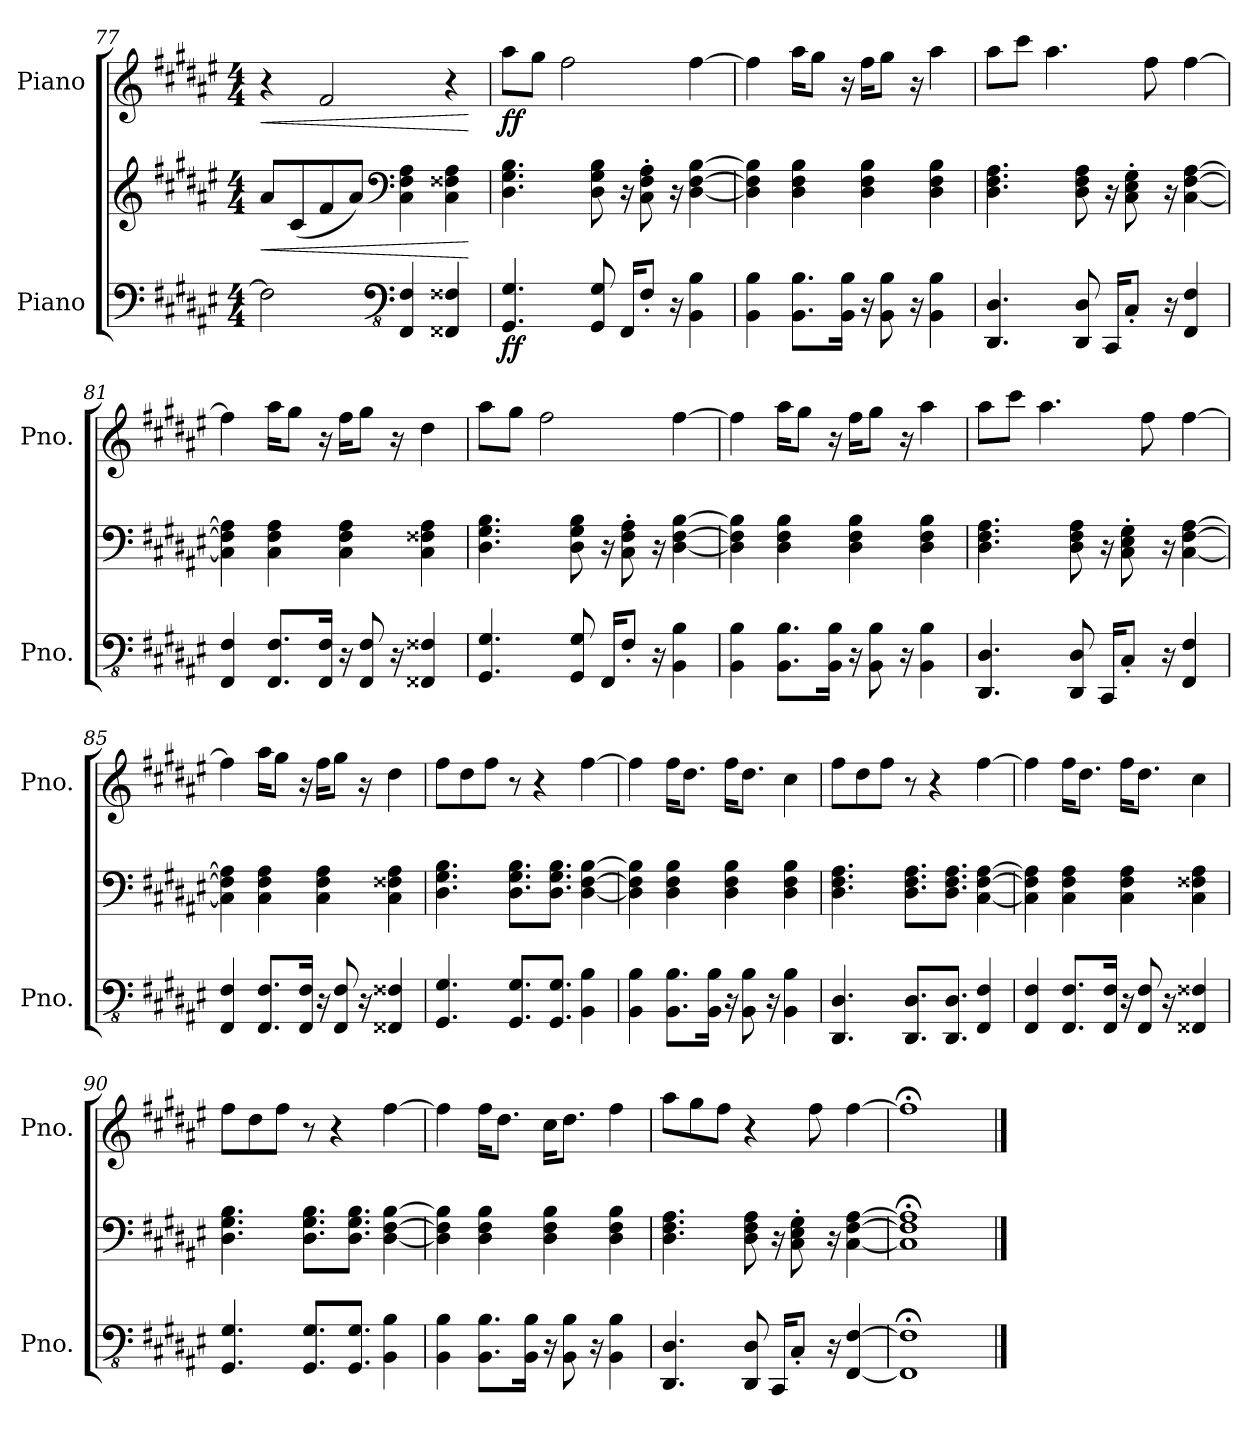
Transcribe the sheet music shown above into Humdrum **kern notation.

**kern	**kern	**dynam	**kern	**dynam
*part2	*part2	*part2	*part1	*part1
*staff3	*staff2	*staff2/3	*staff1	*staff1
*I"Piano	*	*	*I"Piano	*
*I'Pno.	*	*	*I'Pno.	*
*clefF4	*clefG2	*	*clefG2	*
*k[f#c#g#d#a#e#]	*k[f#c#g#d#a#e#]	*	*k[f#c#g#d#a#e#]	*
*M4/4	*M4/4	*	*M4/4	*
=77	=77	=77	=77	=77
!	!	!LO:HP:b	!	!LO:HP:b
2F#\]	8a#/L	<	4r	<
.	(<8c#/	.	.	.
.	8f#/	.	2f#/	.
.	8a#/J)	.	.	.
*clefFv4	*clefF4	*	*	*
4FFF#/ 4FF#/	4C#\ 4F#\ 4A#\	.	.	.
4FFF##X/ 4FF##X/	4C#\ 4F##X\ 4A#\	.	4r	.
.	.	[	.	[
!!LO:PB:g=z
=78	=78	=78	=78	=78
!	!	!LO:DY:b=2	!	!
!	!	!LO:DY:n=1:b	!	!LO:DY:b
4.GGG#/ 4.GG#/	4.D#\ 4.G#\ 4.B\	f f	8aa#\L	ff
.	.	.	8gg#\J	.
.	.	.	2ff#\	.
8GGG#/ 8GG#/	8D#\ 8G#\ 8B\	.	.	.
16FFF#/KL	16r	.	.	.
8FF#'/J	8C#\' 8F#\' 8A#\'	.	.	.
16r	16r	.	.	.
4BBB\ 4BB\	[4D#\ [4F#\ [4B\	.	[4ff#\	.
=79	=79	=79	=79	=79
4BBB\ 4BB\	4D#\] 4F#\] 4B\]	.	4ff#\]	.
8.BBB\ 8.BB\L	4D#\ 4F#\ 4B\	.	16aa#\KL	.
.	.	.	8gg#\J	.
16BBB\ 16BB\Jk	.	.	16r	.
16r	4D#\ 4F#\ 4B\	.	16ff#\KL	.
8BBB\ 8BB\	.	.	8gg#\J	.
16r	.	.	16r	.
4BBB\ 4BB\	4D#\ 4F#\ 4B\	.	4aa#\	.
=80	=80	=80	=80	=80
4.DDD#/ 4.DD#/	4.D#\ 4.F#\ 4.A#\	.	8aa#\L	.
.	.	.	8ccc#\J	.
.	.	.	4.aa#\	.
8DDD#/ 8DD#/	8D#\ 8F#\ 8A#\	.	.	.
16CCC#/KL	16r	.	.	.
8CC#'/J	8C#\' 8E#\' 8G#\'	.	.	.
.	.	.	8ff#\	.
16r	16r	.	.	.
4FFF#/ 4FF#/	[4C#\ [4F#\ [4A#\	.	[4ff#\	.
=81	=81	=81	=81	=81
4FFF#/ 4FF#/	4C#\] 4F#\] 4A#\]	.	4ff#\]	.
8.FFF#/ 8.FF#/L	4C#\ 4F#\ 4A#\	.	16aa#\KL	.
.	.	.	8gg#\J	.
16FFF#/ 16FF#/Jk	.	.	16r	.
16r	4C#\ 4F#\ 4A#\	.	16ff#\KL	.
8FFF#/ 8FF#/	.	.	8gg#\J	.
16r	.	.	16r	.
4FFF##X/ 4FF##X/	4C#\ 4F##X\ 4A#\	.	4dd#\	.
!!LO:LB:g=z
=82	=82	=82	=82	=82
4.GGG#/ 4.GG#/	4.D#\ 4.G#\ 4.B\	.	8aa#\L	.
.	.	.	8gg#\J	.
.	.	.	2ff#\	.
8GGG#/ 8GG#/	8D#\ 8G#\ 8B\	.	.	.
16FFF#/KL	16r	.	.	.
8FF#'/J	8C#\' 8F#\' 8A#\'	.	.	.
16r	16r	.	.	.
4BBB\ 4BB\	[4D#\ [4F#\ [4B\	.	[4ff#\	.
=83	=83	=83	=83	=83
4BBB\ 4BB\	4D#\] 4F#\] 4B\]	.	4ff#\]	.
8.BBB\ 8.BB\L	4D#\ 4F#\ 4B\	.	16aa#\KL	.
.	.	.	8gg#\J	.
16BBB\ 16BB\Jk	.	.	16r	.
16r	4D#\ 4F#\ 4B\	.	16ff#\KL	.
8BBB\ 8BB\	.	.	8gg#\J	.
16r	.	.	16r	.
4BBB\ 4BB\	4D#\ 4F#\ 4B\	.	4aa#\	.
=84	=84	=84	=84	=84
4.DDD#/ 4.DD#/	4.D#\ 4.F#\ 4.A#\	.	8aa#\L	.
.	.	.	8ccc#\J	.
.	.	.	4.aa#\	.
8DDD#/ 8DD#/	8D#\ 8F#\ 8A#\	.	.	.
16CCC#/KL	16r	.	.	.
8CC#'/J	8C#\' 8E#\' 8G#\'	.	.	.
.	.	.	8ff#\	.
16r	16r	.	.	.
4FFF#/ 4FF#/	[4C#\ [4F#\ [4A#\	.	[4ff#\	.
=85	=85	=85	=85	=85
4FFF#/ 4FF#/	4C#\] 4F#\] 4A#\]	.	4ff#\]	.
8.FFF#/ 8.FF#/L	4C#\ 4F#\ 4A#\	.	16aa#\KL	.
.	.	.	8gg#\J	.
16FFF#/ 16FF#/Jk	.	.	16r	.
16r	4C#\ 4F#\ 4A#\	.	16ff#\KL	.
8FFF#/ 8FF#/	.	.	8gg#\J	.
16r	.	.	16r	.
4FFF##X/ 4FF##X/	4C#\ 4F##X\ 4A#\	.	4dd#\	.
!!LO:LB:g=z
=86	=86	=86	=86	=86
4.GGG#/ 4.GG#/	4.D#\ 4.G#\ 4.B\	.	8ff#\L	.
.	.	.	8dd#\	.
.	.	.	8ff#\J	.
8.GGG#/ 8.GG#/L	8.D#\ 8.G#\ 8.B\L	.	8r	.
.	.	.	4r	.
8.GGG#/ 8.GG#/J	8.D#\ 8.G#\ 8.B\J	.	.	.
4BBB\ 4BB\	[4D#\ [4F#\ [4B\	.	[4ff#\	.
=87	=87	=87	=87	=87
4BBB\ 4BB\	4D#\] 4F#\] 4B\]	.	4ff#\]	.
8.BBB\ 8.BB\L	4D#\ 4F#\ 4B\	.	16ff#\KL	.
.	.	.	8.dd#\J	.
16BBB\ 16BB\Jk	.	.	.	.
16r	4D#\ 4F#\ 4B\	.	16ff#\KL	.
8BBB\ 8BB\	.	.	8.dd#\J	.
16r	.	.	.	.
4BBB\ 4BB\	4D#\ 4F#\ 4B\	.	4cc#\	.
=88	=88	=88	=88	=88
4.DDD#/ 4.DD#/	4.D#\ 4.F#\ 4.A#\	.	8ff#\L	.
.	.	.	8dd#\	.
.	.	.	8ff#\J	.
8.DDD#/ 8.DD#/L	8.D#\ 8.F#\ 8.A#\L	.	8r	.
.	.	.	4r	.
8.DDD#/ 8.DD#/J	8.D#\ 8.F#\ 8.A#\J	.	.	.
4FFF#/ 4FF#/	[4C#\ [4F#\ [4A#\	.	[4ff#\	.
=89	=89	=89	=89	=89
4FFF#/ 4FF#/	4C#\] 4F#\] 4A#\]	.	4ff#\]	.
8.FFF#/ 8.FF#/L	4C#\ 4F#\ 4A#\	.	16ff#\KL	.
.	.	.	8.dd#\J	.
16FFF#/ 16FF#/Jk	.	.	.	.
16r	4C#\ 4F#\ 4A#\	.	16ff#\KL	.
8FFF#/ 8FF#/	.	.	8.dd#\J	.
16r	.	.	.	.
4FFF##X/ 4FF##X/	4C#\ 4F##X\ 4A#\	.	4cc#\	.
=90	=90	=90	=90	=90
4.GGG#/ 4.GG#/	4.D#\ 4.G#\ 4.B\	.	8ff#\L	.
.	.	.	8dd#\	.
.	.	.	8ff#\J	.
8.GGG#/ 8.GG#/L	8.D#\ 8.G#\ 8.B\L	.	8r	.
.	.	.	4r	.
8.GGG#/ 8.GG#/J	8.D#\ 8.G#\ 8.B\J	.	.	.
4BBB\ 4BB\	[4D#\ [4F#\ [4B\	.	[4ff#\	.
!!LO:LB:g=z
=91	=91	=91	=91	=91
4BBB\ 4BB\	4D#\] 4F#\] 4B\]	.	4ff#\]	.
8.BBB\ 8.BB\L	4D#\ 4F#\ 4B\	.	16ff#\KL	.
.	.	.	8.dd#\J	.
16BBB\ 16BB\Jk	.	.	.	.
16r	4D#\ 4F#\ 4B\	.	16cc#\KL	.
8BBB\ 8BB\	.	.	8.dd#\J	.
16r	.	.	.	.
4BBB\ 4BB\	4D#\ 4F#\ 4B\	.	4ff#\	.
=92	=92	=92	=92	=92
4.DDD#/ 4.DD#/	4.D#\ 4.F#\ 4.A#\	.	8aa#\L	.
.	.	.	8gg#\	.
.	.	.	8ff#\J	.
8DDD#/ 8DD#/	8D#\ 8F#\ 8A#\	.	4r	.
16CCC#/KL	16r	.	.	.
8CC#'/J	8C#\' 8E#\' 8G#\'	.	.	.
.	.	.	8ff#\	.
16r	16r	.	.	.
[4FFF#/ [4FF#/	[4C#\ [4F#\ [4A#\	.	[4ff#\	.
=93	=93	=93	=93	=93
1FFF#];< 1FF#];<	1C#];< 1F#];< 1A#];<	.	1ff#;<]	.
==	==	==	==	==
*-	*-	*-	*-	*-
